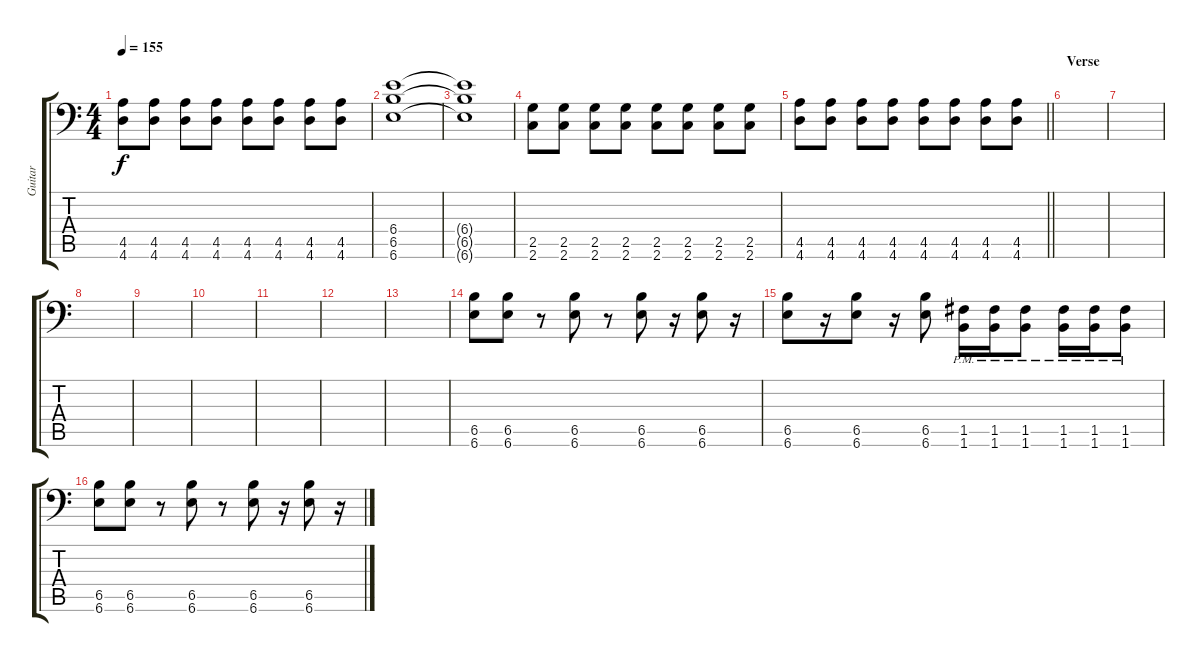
\track ("Guitar" "Guitar") {instrument distortionguitar}
\staff {score tabs}
\tuning (C4 G3 Eb3 Bb2 F2 Bb1) {hide}
\ts (4 4)
\tempo 155
\clef f4
\ks c
(4.5 4.6).8{dy f} (4.5 4.6).8 (4.5 4.6).8 (4.5 4.6).8 (4.5 4.6).8 (4.5 4.6).8 (4.5 4.6).8 (4.5 4.6).8 |
(6.4 6.5 6.6).1 |
(6.4{t} 6.5{t} 6.6{t}).1 |
(2.5 2.6).8 (2.5 2.6).8 (2.5 2.6).8 (2.5 2.6).8 (2.5 2.6).8 (2.5 2.6).8 (2.5 2.6).8 (2.5 2.6).8 |
\barLineRight lightlight
(4.5 4.6).8 (4.5 4.6).8 (4.5 4.6).8 (4.5 4.6).8 (4.5 4.6).8 (4.5 4.6).8 (4.5 4.6).8 (4.5 4.6).8 |
\section ("" "Verse")
|
|
|
|
|
|
|
|
(6.5 6.6).8 (6.5 6.6).8 r.8 (6.5 6.6).8 r.8 (6.5 6.6).8 r.16 (6.5 6.6).8 r.16 |
(6.5 6.6).8 r.16 (6.5 6.6).8 r.16 (6.5 6.6).8 (1.5{pm} 1.6{pm}).16 (1.5{pm} 1.6{pm}).16 (1.5{pm} 1.6{pm}).8 (1.5{pm} 1.6{pm}).16 (1.5{pm} 1.6{pm}).16 (1.5{pm} 1.6{pm}).8 |
(6.5 6.6).8 (6.5 6.6).8 r.8 (6.5 6.6).8 r.8 (6.5 6.6).8 r.16 (6.5 6.6).8 r.16
